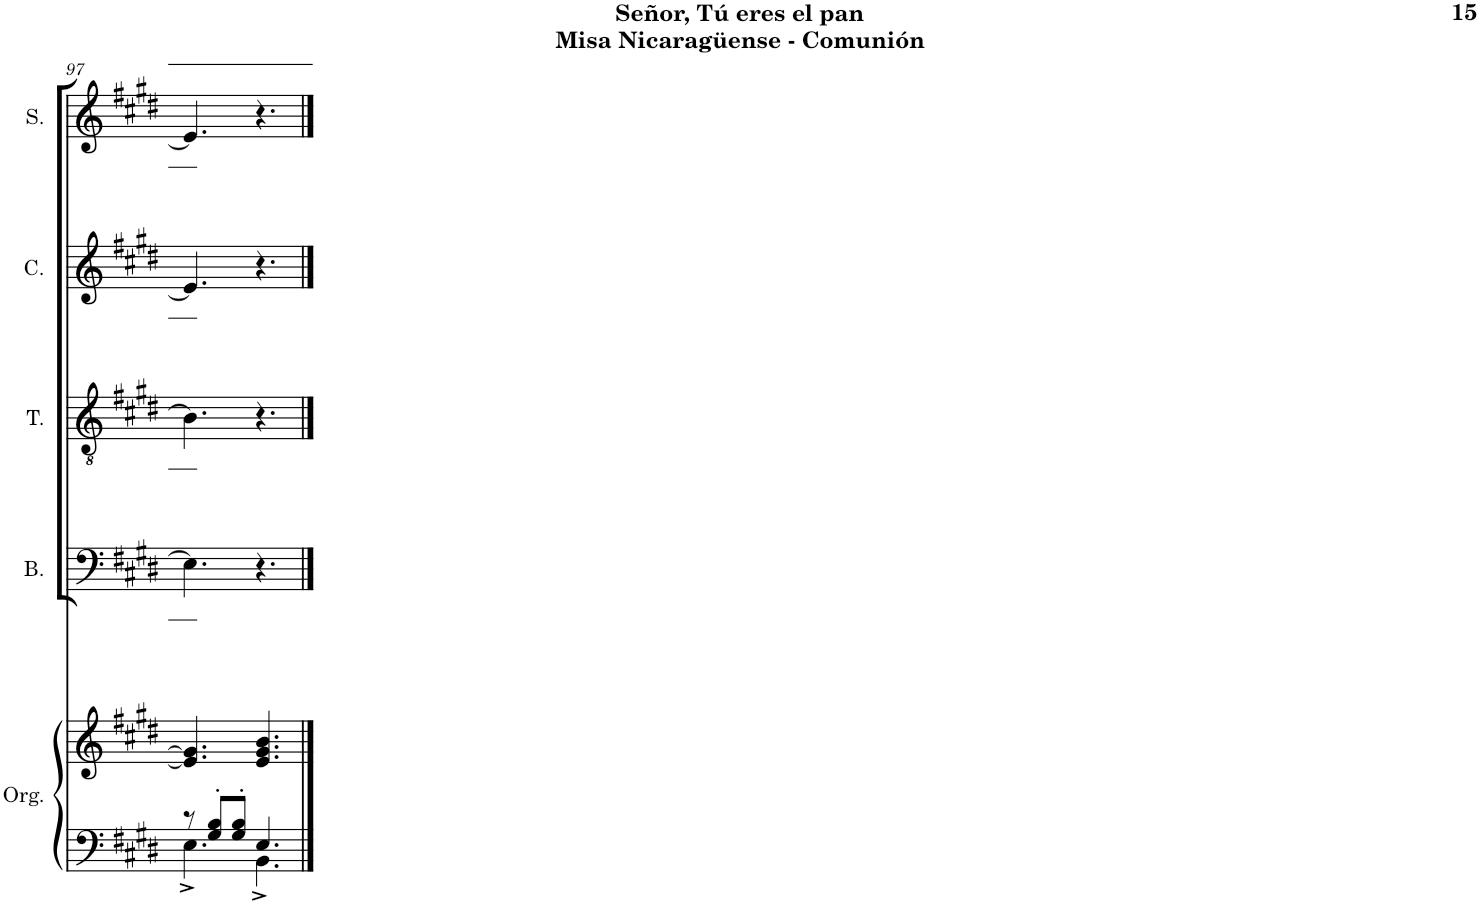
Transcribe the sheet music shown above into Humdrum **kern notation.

**kern	**kern	**kern	**kern	**kern	**kern
*part5	*part5	*part4	*part3	*part2	*part1
*staff6	*staff5	*staff4	*staff3	*staff2	*staff1
*I"Órgano	*	*I"Bajo	*I"Tenor	*I"Contralto	*I"Soprano
*	*	*I'B.	*I'T.	*I'C.	*I'S.
!!LO:PB:g=z
*clefF4	*clefG2	*clefF4	*clefGv2	*clefG2	*clefG2
*k[f#c#g#d#]	*k[f#c#g#d#]	*k[f#c#g#d#]	*k[f#c#g#d#]	*k[f#c#g#d#]	*k[f#c#g#d#]
*M6/8	*M6/8	*M6/8	*M6/8	*M6/8	*M6/8
=97	=97	=97	=97	=97	=97
*^	*	*	*	*	*
8r	4.E^\	4.e/] 4.g#/]	4.E\]	4.B\]	4.e/]	4.e/]
8G#/' 8B/'L	.	.	.	.	.	.
8G#/' 8B/'J	.	.	.	.	.	.
4.E/	4.BB^\	4.e/ 4.g#/ 4.b/	4.r	4.r	4.r	4.r
*v	*v	*	*	*	*	*
==	==	==	==	==	==
*-	*-	*-	*-	*-	*-
